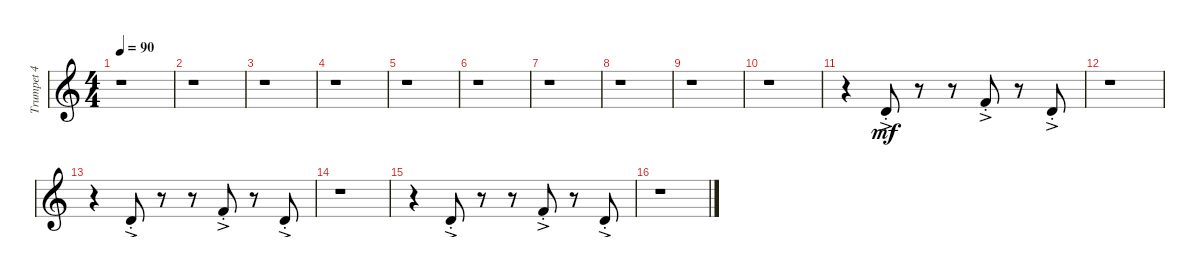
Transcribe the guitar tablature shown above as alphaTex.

\track ("Trumpet 4" "Trumpet 4") {instrument acousticgrandpiano}
\staff {score}
\tuning (E4 B3 G3 D3 A2 E2 B1) {hide}
\ts (4 4)
\tempo 90
\clef g2
\ks c
r.1{dy mf instrument acousticgrandpiano} |
r.1 |
r.1 |
r.1 |
r.1 |
r.1 |
r.1 |
r.1 |
r.1 |
r.1 |
r.4 3.2{ac st}.8 r.8 r.8 1.1{ac st}.8 r.8 3.2{ac st}.8 |
r.1 |
r.4 3.2{ac st}.8 r.8 r.8 1.1{ac st}.8 r.8 3.2{ac st}.8 |
r.1 |
r.4 3.2{ac st}.8 r.8 r.8 1.1{ac st}.8 r.8 3.2{ac st}.8 |
r.1
